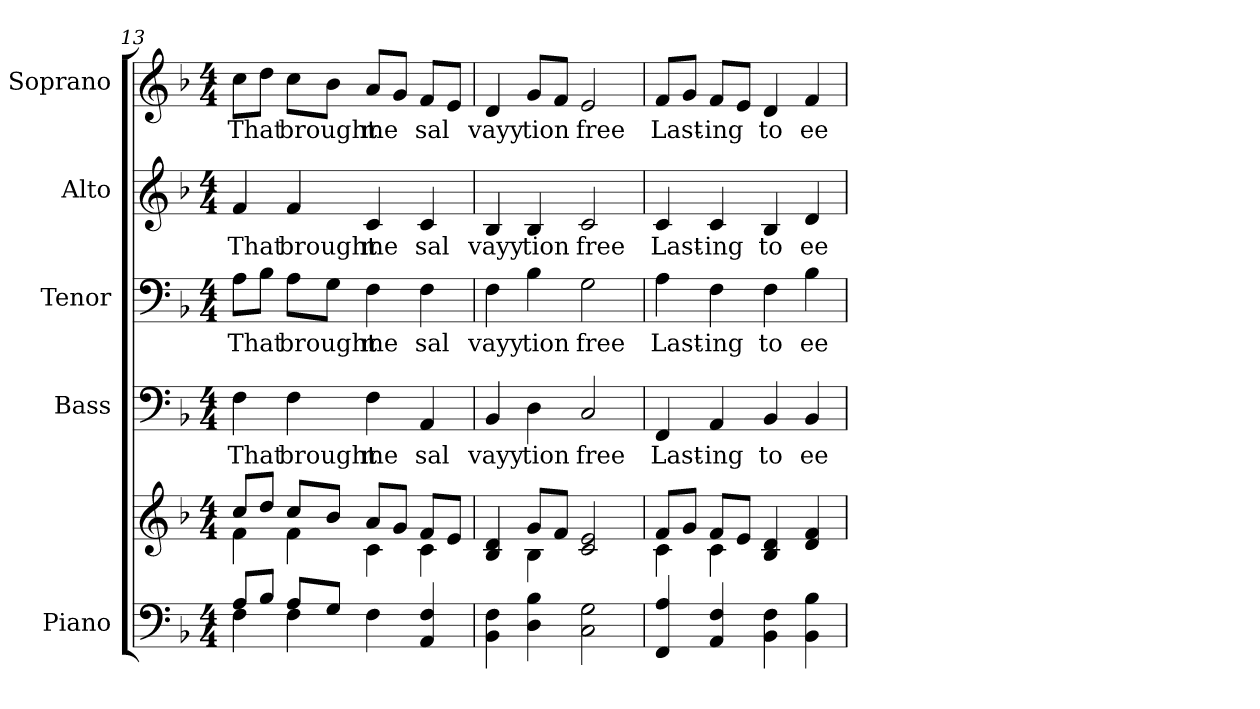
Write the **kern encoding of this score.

**kern	**kern	**kern	**text	**kern	**text	**kern	**text	**kern	**text
*part5	*part5	*part4	*part4	*part3	*part3	*part2	*part2	*part1	*part1
*staff6	*staff5	*staff4	*staff4	*staff3	*staff3	*staff2	*staff2	*staff1	*staff1
*I"Piano	*	*I"Bass	*	*I"Tenor	*	*I"Alto	*	*I"Soprano	*
*I'Pno.	*	*I'B.	*	*I'T.	*	*I'A.	*	*I'S.	*
!!LO:PB:g=z
*clefF4	*clefG2	*clefF4	*	*clefF4	*	*clefG2	*	*clefG2	*
*k[b-]	*k[b-]	*k[b-]	*	*k[b-]	*	*k[b-]	*	*k[b-]	*
*F:	*F:	*F:	*	*F:	*	*F:	*	*F:	*
*M4/4	*M4/4	*M4/4	*	*M4/4	*	*M4/4	*	*M4/4	*
=13	=13	=13	=13	=13	=13	=13	=13	=13	=13
*^	*^	*	*	*	*	*	*	*	*
!	!	!	!	!	!LO:LY:b:color=#000000	!	!	!	!	!	!
!	!	!	!	!	!	!	!LO:LY:b:color=#000000	!	!	!	!
!	!	!	!	!	!	!	!	!	!LO:LY:b:color=#000000	!	!
!	!	!	!	!	!	!	!	!	!	!	!LO:LY:b:color=#000000
8Ai/L	4Fi\	8cci/L	4fi\	4Fi\	That	8Ai\L	That	4fi/	That	8cci\L	That
8B-i/J	.	8ddi/J	.	.	.	8B-i\J	.	.	.	8ddi\J	.
!	!	!	!	!	!LO:LY:b:color=#000000	!	!	!	!	!	!
!	!	!	!	!	!	!	!LO:LY:b:color=#000000	!	!	!	!
!	!	!	!	!	!	!	!	!	!LO:LY:b:color=#000000	!	!
!	!	!	!	!	!	!	!	!	!	!	!LO:LY:b:color=#000000
8Ai/L	4Fi\	8cci/L	4fi\	4Fi\	brought	8Ai\L	brought	4fi/	brought	8cci\L	brought
8Gi/J	.	8b-i/J	.	.	.	8Gi\J	.	.	.	8b-i\J	.
!	!	!	!	!	!LO:LY:b:color=#000000	!	!	!	!	!	!
!	!	!	!	!	!	!	!LO:LY:b:color=#000000	!	!	!	!
!	!	!	!	!	!	!	!	!	!LO:LY:b:color=#000000	!	!
!	!	!	!	!	!	!	!	!	!	!	!LO:LY:b:color=#000000
4Fi\	2ryy	8ai/L	4ci\	4Fi\	me	4Fi\	me	4ci/	me	8ai/L	me
.	.	8gi/J	.	.	.	.	.	.	.	8gi/J	.
!	!	!	!	!	!LO:LY:b:color=#000000	!	!	!	!	!	!
!	!	!	!	!	!	!	!LO:LY:b:color=#000000	!	!	!	!
!	!	!	!	!	!	!	!	!	!LO:LY:b:color=#000000	!	!
!	!	!	!	!	!	!	!	!	!	!	!LO:LY:b:color=#000000
4AAi/ 4Fi	.	8fi/L	4ci\	4AAi/	sal	4Fi\	sal	4ci/	sal	8fi/L	sal
.	.	8ei/J	.	.	.	.	.	.	.	8ei/J	.
*v	*v	*	*	*	*	*	*	*	*	*	*
=14	=14	=14	=14	=14	=14	=14	=14	=14	=14	=14
!	!	!	!	!LO:LY:b:color=#000000	!	!	!	!	!	!
!	!	!	!	!	!	!LO:LY:b:color=#000000	!	!	!	!
!	!	!	!	!	!	!	!	!LO:LY:b:color=#000000	!	!
!	!	!	!	!	!	!	!	!	!	!LO:LY:b:color=#000000
4BB-i\ 4Fi	4B-i/ 4di	4ryy	4BB-i/	vayy	4Fi\	vayy	4B-i/	vayy	4di/	vayy
!	!	!	!	!LO:LY:b:color=#000000	!	!	!	!	!	!
!	!	!	!	!	!	!LO:LY:b:color=#000000	!	!	!	!
!	!	!	!	!	!	!	!	!LO:LY:b:color=#000000	!	!
!	!	!	!	!	!	!	!	!	!	!LO:LY:b:color=#000000
4Di\ 4B-i	8gi/L	4B-i\	4Di\	tion	4B-i\	tion	4B-i/	tion	8gi/L	tion
.	8fi/J	.	.	.	.	.	.	.	8fi/J	.
!	!	!	!	!LO:LY:b:color=#000000	!	!	!	!	!	!
!	!	!	!	!	!	!LO:LY:b:color=#000000	!	!	!	!
!	!	!	!	!	!	!	!	!LO:LY:b:color=#000000	!	!
!	!	!	!	!	!	!	!	!	!	!LO:LY:b:color=#000000
2Ci\ 2Gi	2ci/ 2ei	2ryy	2Ci/	free	2Gi\	free	2ci/	free	2ei/	free
!!LO:PB:g=z
=15	=15	=15	=15	=15	=15	=15	=15	=15	=15	=15
!	!	!	!	!LO:LY:b:color=#000000	!	!	!	!	!	!
!	!	!	!	!	!	!LO:LY:b:color=#000000	!	!	!	!
!	!	!	!	!	!	!	!	!LO:LY:b:color=#000000	!	!
!	!	!	!	!	!	!	!	!	!	!LO:LY:b:color=#000000
4FFi/ 4Ai	8fi/L	4ci\	4FFi/	Last-	4Ai\	Last-	4ci/	Last-	8fi/L	Last-
.	8gi/J	.	.	.	.	.	.	.	8gi/J	.
!	!	!	!	!LO:LY:b:color=#000000	!	!	!	!	!	!
!	!	!	!	!	!	!LO:LY:b:color=#000000	!	!	!	!
!	!	!	!	!	!	!	!	!LO:LY:b:color=#000000	!	!
!	!	!	!	!	!	!	!	!	!	!LO:LY:b:color=#000000
4AAi/ 4Fi	8fi/L	4ci\	4AAi/	-ing	4Fi\	-ing	4ci/	-ing	8fi/L	-ing
.	8ei/J	.	.	.	.	.	.	.	8ei/J	.
!	!	!	!	!LO:LY:b:color=#000000	!	!	!	!	!	!
!	!	!	!	!	!	!LO:LY:b:color=#000000	!	!	!	!
!	!	!	!	!	!	!	!	!LO:LY:b:color=#000000	!	!
!	!	!	!	!	!	!	!	!	!	!LO:LY:b:color=#000000
4BB-i\ 4Fi	4B-i/ 4di	2ryy	4BB-i/	to	4Fi\	to	4B-i/	to	4di/	to
!	!	!	!	!LO:LY:b:color=#000000	!	!	!	!	!	!
!	!	!	!	!	!	!LO:LY:b:color=#000000	!	!	!	!
!	!	!	!	!	!	!	!	!LO:LY:b:color=#000000	!	!
!	!	!	!	!	!	!	!	!	!	!LO:LY:b:color=#000000
4BB-i\ 4B-i	4di/ 4fi	.	4BB-i/	ee	4B-i\	ee	4di/	ee	4fi/	ee
*	*v	*v	*	*	*	*	*	*	*	*
=	=	=	=	=	=	=	=	=	=
*-	*-	*-	*-	*-	*-	*-	*-	*-	*-
